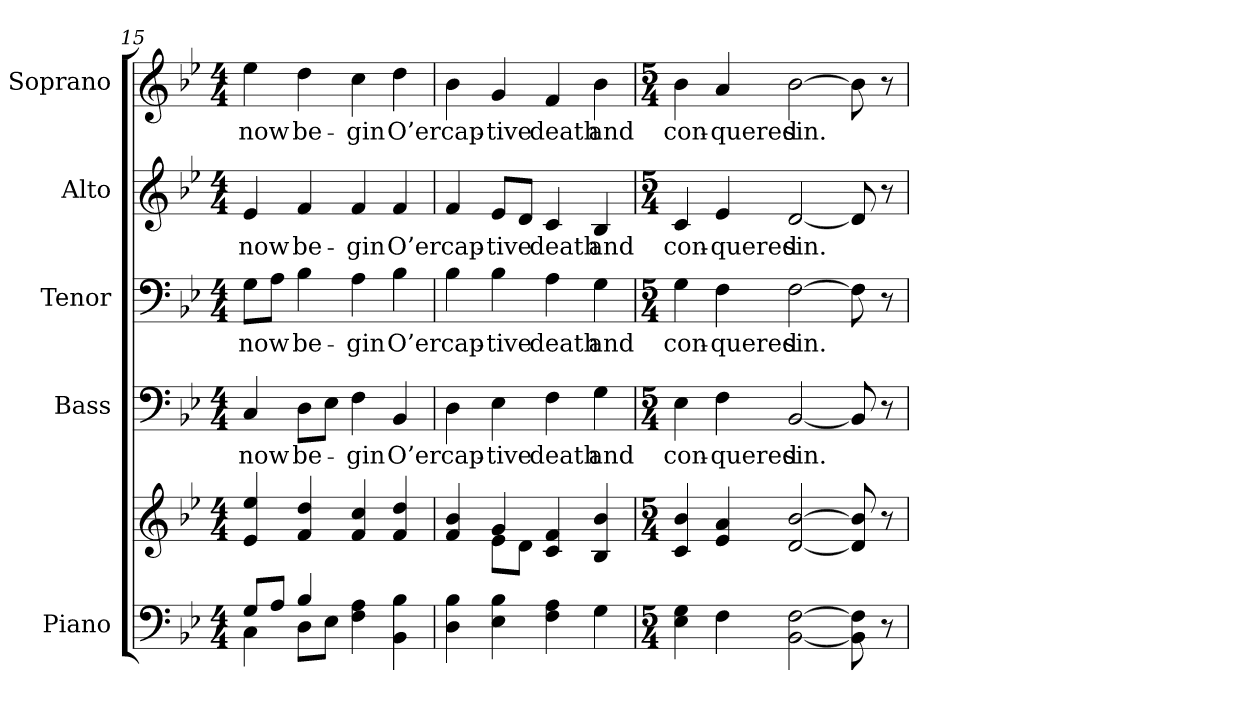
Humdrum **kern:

**kern	**kern	**kern	**text	**kern	**text	**kern	**text	**kern	**text
*part5	*part5	*part4	*part4	*part3	*part3	*part2	*part2	*part1	*part1
*staff6	*staff5	*staff4	*staff4	*staff3	*staff3	*staff2	*staff2	*staff1	*staff1
*I"Piano	*	*I"Bass	*	*I"Tenor	*	*I"Alto	*	*I"Soprano	*
*I'Pno.	*	*I'B.	*	*I'T.	*	*I'A.	*	*I'S.	*
*clefF4	*clefG2	*clefF4	*	*clefF4	*	*clefG2	*	*clefG2	*
*k[b-e-]	*k[b-e-]	*k[b-e-]	*	*k[b-e-]	*	*k[b-e-]	*	*k[b-e-]	*
*B-:	*B-:	*B-:	*	*B-:	*	*B-:	*	*B-:	*
*M4/4	*M4/4	*M4/4	*	*M4/4	*	*M4/4	*	*M4/4	*
=15	=15	=15	=15	=15	=15	=15	=15	=15	=15
*^	*	*	*	*	*	*	*	*	*
!	!	!	!	!LO:LY:b:color=#000000	!	!	!	!	!	!
!	!	!	!	!	!	!LO:LY:b:color=#000000	!	!	!	!
!	!	!	!	!	!	!	!	!LO:LY:b:color=#000000	!	!
!	!	!	!	!	!	!	!	!	!	!LO:LY:b:color=#000000
8Gi/L	4Ci\	4e-i/ 4ee-i	4Ci/	now	8Gi\L	now	4e-i/	now	4ee-i\	now
8Ai/J	.	.	.	.	8Ai\J	.	.	.	.	.
!	!	!	!	!LO:LY:b:color=#000000	!	!	!	!	!	!
!	!	!	!	!	!	!LO:LY:b:color=#000000	!	!	!	!
!	!	!	!	!	!	!	!	!LO:LY:b:color=#000000	!	!
!	!	!	!	!	!	!	!	!	!	!LO:LY:b:color=#000000
4B-i/	8Di\L	4fi/ 4ddi	8Di\L	be-	4B-i\	be-	4fi/	be-	4ddi\	be-
.	8E-i\J	.	8E-i\J	.	.	.	.	.	.	.
!	!	!	!	!LO:LY:b:color=#000000	!	!	!	!	!	!
!	!	!	!	!	!	!LO:LY:b:color=#000000	!	!	!	!
!	!	!	!	!	!	!	!	!LO:LY:b:color=#000000	!	!
!	!	!	!	!	!	!	!	!	!	!LO:LY:b:color=#000000
4Fi\ 4Ai	2ryy	4fi/ 4cci	4Fi\	-gin	4Ai\	-gin	4fi/	-gin	4cci\	-gin
!	!	!	!	!LO:LY:b:color=#000000	!	!	!	!	!	!
!	!	!	!	!	!	!LO:LY:b:color=#000000	!	!	!	!
!	!	!	!	!	!	!	!	!LO:LY:b:color=#000000	!	!
!	!	!	!	!	!	!	!	!	!	!LO:LY:b:color=#000000
4BB-i\ 4B-i	.	4fi/ 4ddi	4BB-i/	O’er	4B-i\	O’er	4fi/	O’er	4ddi\	O’er
*v	*v	*	*	*	*	*	*	*	*	*
!!LO:PB:g=z
=16	=16	=16	=16	=16	=16	=16	=16	=16	=16
*	*^	*	*	*	*	*	*	*	*
!	!	!	!	!LO:LY:b:color=#000000	!	!	!	!	!	!
!	!	!	!	!	!	!LO:LY:b:color=#000000	!	!	!	!
!	!	!	!	!	!	!	!	!LO:LY:b:color=#000000	!	!
!	!	!	!	!	!	!	!	!	!	!LO:LY:b:color=#000000
4Di\ 4B-i	4fi/ 4b-i	4ryy	4Di\	cap-	4B-i\	cap-	4fi/	cap-	4b-i\	cap-
!	!	!	!	!LO:LY:b:color=#000000	!	!	!	!	!	!
!	!	!	!	!	!	!LO:LY:b:color=#000000	!	!	!	!
!	!	!	!	!	!	!	!	!LO:LY:b:color=#000000	!	!
!	!	!	!	!	!	!	!	!	!	!LO:LY:b:color=#000000
4E-i\ 4B-i	4gi/	8e-i\L	4E-i\	-tive	4B-i\	-tive	8e-i/L	-tive	4gi/	-tive
.	.	8di\J	.	.	.	.	8di/J	.	.	.
!	!	!	!	!LO:LY:b:color=#000000	!	!	!	!	!	!
!	!	!	!	!	!	!LO:LY:b:color=#000000	!	!	!	!
!	!	!	!	!	!	!	!	!LO:LY:b:color=#000000	!	!
!	!	!	!	!	!	!	!	!	!	!LO:LY:b:color=#000000
4Fi\ 4Ai	4ci/ 4fi	2ryy	4Fi\	death	4Ai\	death	4ci/	death	4fi/	death
!	!	!	!	!LO:LY:b:color=#000000	!	!	!	!	!	!
!	!	!	!	!	!	!LO:LY:b:color=#000000	!	!	!	!
!	!	!	!	!	!	!	!	!LO:LY:b:color=#000000	!	!
!	!	!	!	!	!	!	!	!	!	!LO:LY:b:color=#000000
4Gi\	4B-i/ 4b-i	.	4Gi\	and	4Gi\	and	4B-i/	and	4b-i\	and
*	*v	*v	*	*	*	*	*	*	*	*
=17	=17	=17	=17	=17	=17	=17	=17	=17	=17
*M5/4	*M5/4	*M5/4	*	*M5/4	*	*M5/4	*	*M5/4	*
!	!	!	!LO:LY:b:color=#000000	!	!	!	!	!	!
!	!	!	!	!	!LO:LY:b:color=#000000	!	!	!	!
!	!	!	!	!	!	!	!LO:LY:b:color=#000000	!	!
!	!	!	!	!	!	!	!	!	!LO:LY:b:color=#000000
4E-i\ 4Gi	4ci/ 4b-i	4E-i\	con-	4Gi\	con-	4ci/	con-	4b-i\	con-
!	!	!	!LO:LY:b:color=#000000	!	!	!	!	!	!
!	!	!	!	!	!LO:LY:b:color=#000000	!	!	!	!
!	!	!	!	!	!	!	!LO:LY:b:color=#000000	!	!
!	!	!	!	!	!	!	!	!	!LO:LY:b:color=#000000
4Fi\	4e-i/ 4ai	4Fi\	-quered	4Fi\	-quered	4e-i/	-quered	4ai/	-quered
!	!	!	!LO:LY:b:color=#000000	!	!	!	!	!	!
!	!	!	!	!	!LO:LY:b:color=#000000	!	!	!	!
!	!	!	!	!	!	!	!LO:LY:b:color=#000000	!	!
!	!	!	!	!	!	!	!	!	!LO:LY:b:color=#000000
[<2BB-i\ [>2Fi	[<2di/ [>2b-i	[<2BB-i/	sin.	[>2Fi\	sin.	[<2di/	sin.	[>2b-i\	sin.
8BB-i\] 8Fi]	8di/] 8b-i]	8BB-i/]	.	8Fi\]	.	8di/]	.	8b-i\]	.
8r	8r	8r	.	8r	.	8r	.	8r	.
=	=	=	=	=	=	=	=	=	=
*-	*-	*-	*-	*-	*-	*-	*-	*-	*-
